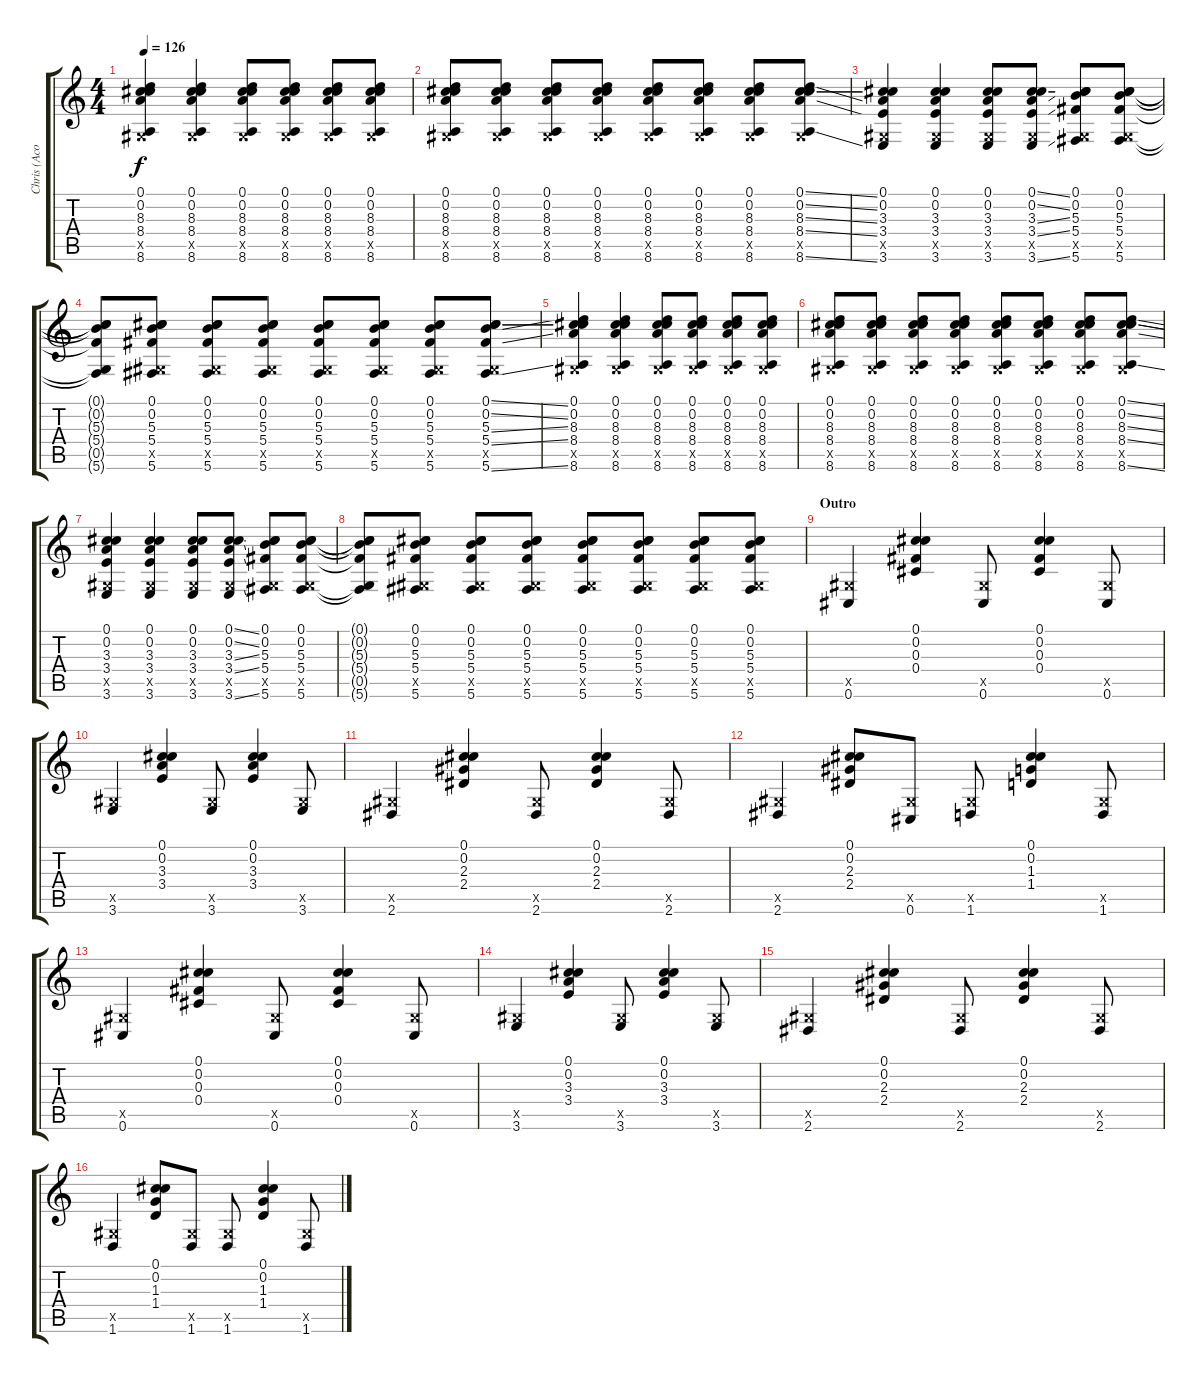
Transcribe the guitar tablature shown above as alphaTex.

\track ("Chris (Acoustic)" "Chris (Aco") {instrument acousticguitarsteel}
\staff {score tabs}
\tuning (Db4 Db4 Gb3 Db3 Ab2 Db2) {hide}
\ts (4 4)
\tempo 126
\clef g2
\ks c
(0.1 0.2 8.3 8.4 0.5{x} 8.6).4{dy f} (0.1 0.2 8.3 8.4 0.5{x} 8.6).4 (0.1 0.2 8.3 8.4 0.5{x} 8.6).8 (0.1 0.2 8.3 8.4 0.5{x} 8.6).8 (0.1 0.2 8.3 8.4 0.5{x} 8.6).8 (0.1 0.2 8.3 8.4 0.5{x} 8.6).8 |
(0.1 0.2 8.3 8.4 0.5{x} 8.6).8 (0.1 0.2 8.3 8.4 0.5{x} 8.6).8 (0.1 0.2 8.3 8.4 0.5{x} 8.6).8 (0.1 0.2 8.3 8.4 0.5{x} 8.6).8 (0.1 0.2 8.3 8.4 0.5{x} 8.6).8 (0.1 0.2 8.3 8.4 0.5{x} 8.6).8 (0.1 0.2 8.3 8.4 0.5{x} 8.6).8 (0.1{ss} 0.2{ss} 8.3{ss} 8.4{ss} 0.5{x} 8.6{ss}).8 |
(0.1 0.2 3.3 3.4 0.5{x} 3.6).4 (0.1 0.2 3.3 3.4 0.5{x} 3.6).4 (0.1 0.2 3.3 3.4 0.5{x} 3.6).8 (0.1{ss} 0.2{ss} 3.3{ss} 3.4{ss} 0.5{x} 3.6{ss}).8 (0.1 0.2 5.3 5.4 0.5{x} 5.6).8 (0.1 0.2 5.3 5.4 0.5{x} 5.6).8 |
(0.1{t} 0.2{t} 5.3{t} 5.4{t} 0.5{t} 5.6{t}).8 (0.1 0.2 5.3 5.4 0.5{x} 5.6).8 (0.1 0.2 5.3 5.4 0.5{x} 5.6).8 (0.1 0.2 5.3 5.4 0.5{x} 5.6).8 (0.1 0.2 5.3 5.4 0.5{x} 5.6).8 (0.1 0.2 5.3 5.4 0.5{x} 5.6).8 (0.1 0.2 5.3 5.4 0.5{x} 5.6).8 (0.1{ss} 0.2{ss} 5.3{ss} 5.4{ss} 0.5{x} 5.6{ss}).8 |
(0.1 0.2 8.3 8.4 0.5{x} 8.6).4 (0.1 0.2 8.3 8.4 0.5{x} 8.6).4 (0.1 0.2 8.3 8.4 0.5{x} 8.6).8 (0.1 0.2 8.3 8.4 0.5{x} 8.6).8 (0.1 0.2 8.3 8.4 0.5{x} 8.6).8 (0.1 0.2 8.3 8.4 0.5{x} 8.6).8 |
(0.1 0.2 8.3 8.4 0.5{x} 8.6).8 (0.1 0.2 8.3 8.4 0.5{x} 8.6).8 (0.1 0.2 8.3 8.4 0.5{x} 8.6).8 (0.1 0.2 8.3 8.4 0.5{x} 8.6).8 (0.1 0.2 8.3 8.4 0.5{x} 8.6).8 (0.1 0.2 8.3 8.4 0.5{x} 8.6).8 (0.1 0.2 8.3 8.4 0.5{x} 8.6).8 (0.1{ss} 0.2{ss} 8.3{ss} 8.4{ss} 0.5{x} 8.6{ss}).8 |
(0.1 0.2 3.3 3.4 0.5{x} 3.6).4 (0.1 0.2 3.3 3.4 0.5{x} 3.6).4 (0.1 0.2 3.3 3.4 0.5{x} 3.6).8 (0.1{ss} 0.2{ss} 3.3{ss} 3.4{ss} 0.5{x} 3.6{ss}).8 (0.1 0.2 5.3 5.4 0.5{x} 5.6).8 (0.1 0.2 5.3 5.4 0.5{x} 5.6).8 |
(0.1{t} 0.2{t} 5.3{t} 5.4{t} 0.5{t} 5.6{t}).8 (0.1 0.2 5.3 5.4 0.5{x} 5.6).8 (0.1 0.2 5.3 5.4 0.5{x} 5.6).8 (0.1 0.2 5.3 5.4 0.5{x} 5.6).8 (0.1 0.2 5.3 5.4 0.5{x} 5.6).8 (0.1 0.2 5.3 5.4 0.5{x} 5.6).8 (0.1 0.2 5.3 5.4 0.5{x} 5.6).8 (0.1 0.2 5.3 5.4 0.5{x} 5.6).8 |
\section ("" "Outro")
(0.5{x} 0.6).4 (0.1 0.2 0.3 0.4).4 (0.5{x} 0.6).8 (0.1 0.2 0.3 0.4).4 (0.5{x} 0.6).8 |
(0.5{x} 3.6).4 (0.1 0.2 3.3 3.4).4 (0.5{x} 3.6).8 (0.1 0.2 3.3 3.4).4 (0.5{x} 3.6).8 |
(0.5{x} 2.6).4 (0.1 0.2 2.3 2.4).4 (0.5{x} 2.6).8 (0.1 0.2 2.3 2.4).4 (0.5{x} 2.6).8 |
(0.5{x} 2.6).4 (0.1 0.2 2.3 2.4).8 (0.5{x} 0.6).8 (0.5{x} 1.6).8 (0.1 0.2 1.3 1.4).4 (0.5{x} 1.6).8 |
(0.5{x} 0.6).4 (0.1 0.2 0.3 0.4).4 (0.5{x} 0.6).8 (0.1 0.2 0.3 0.4).4 (0.5{x} 0.6).8 |
(0.5{x} 3.6).4 (0.1 0.2 3.3 3.4).4 (0.5{x} 3.6).8 (0.1 0.2 3.3 3.4).4 (0.5{x} 3.6).8 |
(0.5{x} 2.6).4 (0.1 0.2 2.3 2.4).4 (0.5{x} 2.6).8 (0.1 0.2 2.3 2.4).4 (0.5{x} 2.6).8 |
(0.5{x} 1.6).4 (0.1 0.2 1.3 1.4).8 (0.5{x} 1.6).8 (0.5{x} 1.6).8 (0.1 0.2 1.3 1.4).4 (0.5{x} 1.6).8
